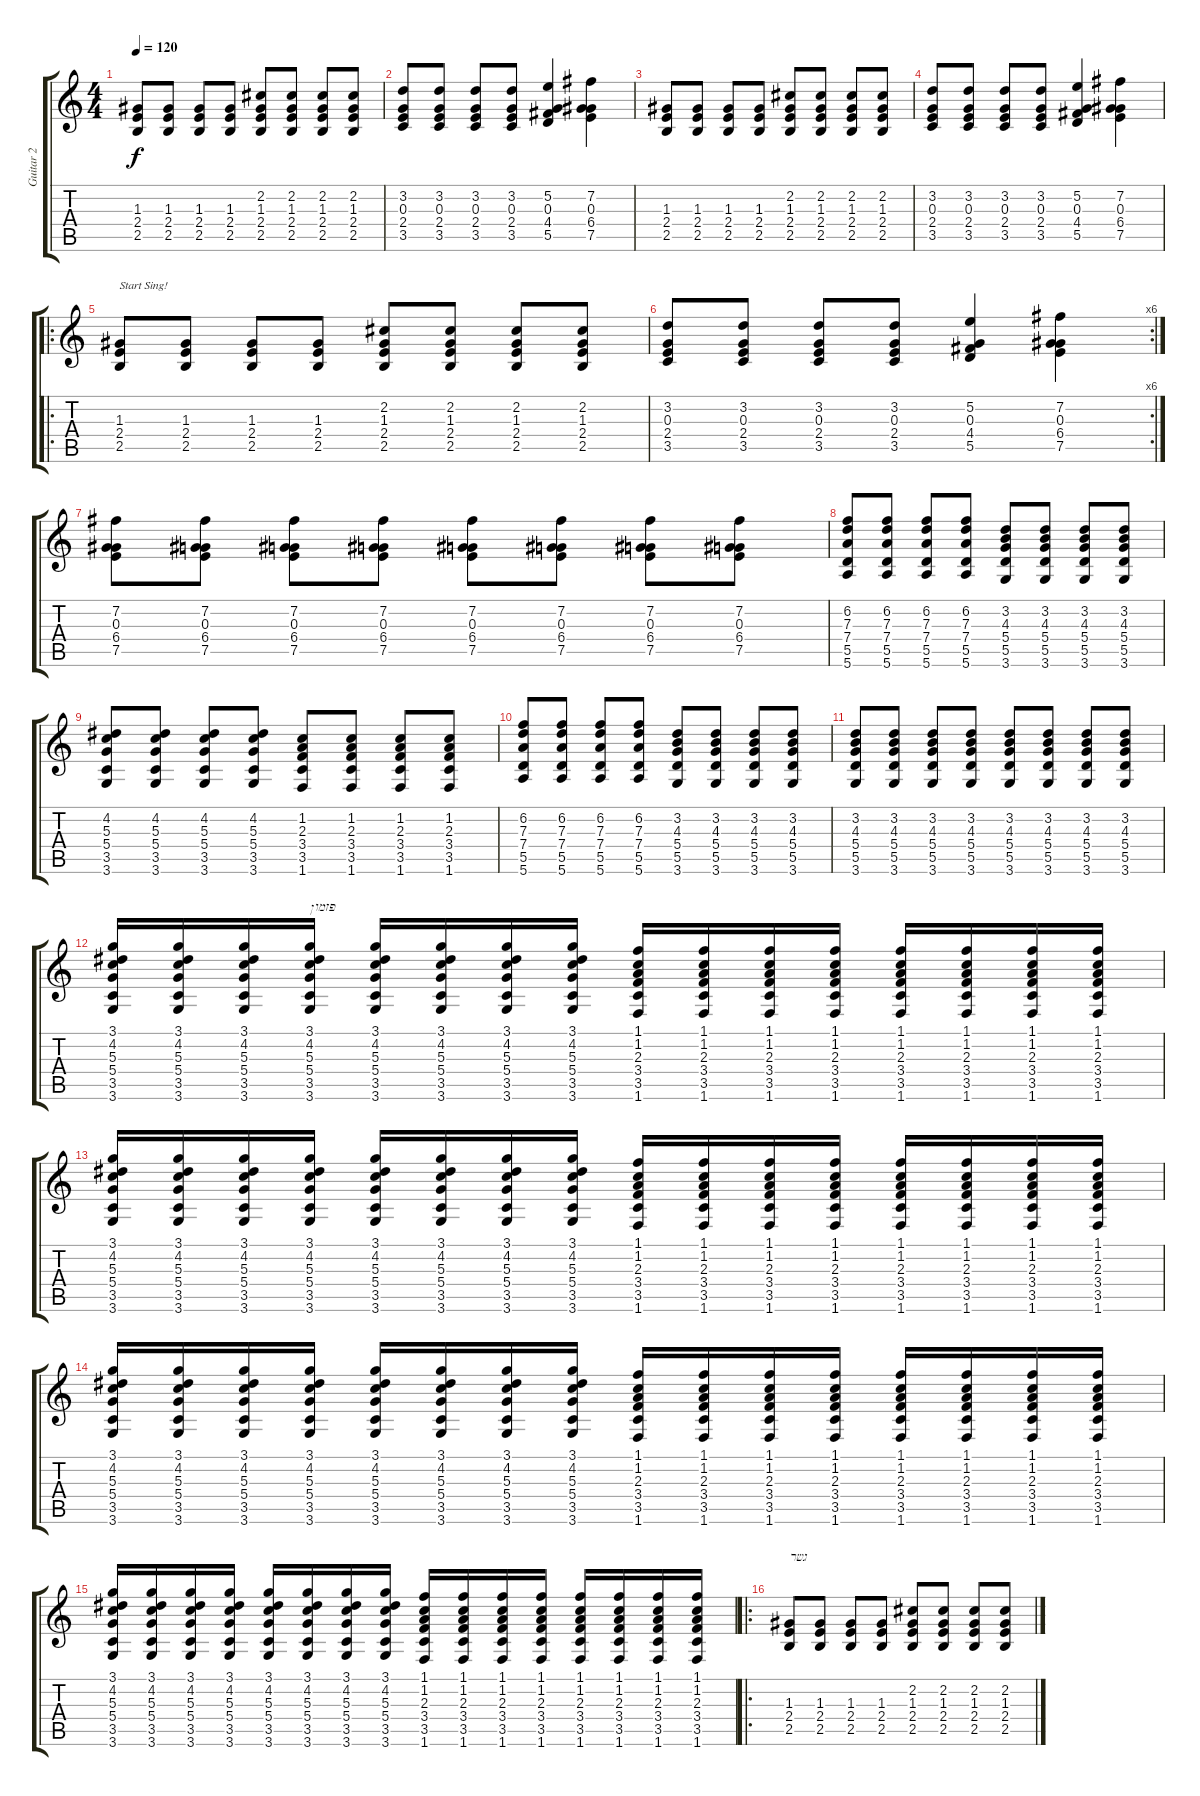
\track ("Guitar 2" "Guitar 2") {instrument electricguitarjazz}
\staff {score tabs}
\tuning (E4 B3 G3 D3 A2 E2) {hide}
\ts (4 4)
\tempo 120
\clef g2
\ks c
(1.3 2.4 2.5).8{dy f instrument electricguitarjazz} (1.3 2.4 2.5).8 (1.3 2.4 2.5).8 (1.3 2.4 2.5).8 (2.2 1.3 2.4 2.5).8 (2.2 1.3 2.4 2.5).8 (2.2 1.3 2.4 2.5).8 (2.2 1.3 2.4 2.5).8 |
(3.2 0.3 2.4 3.5).8 (3.2 0.3 2.4 3.5).8 (3.2 0.3 2.4 3.5).8 (3.2 0.3 2.4 3.5).8 (5.2 0.3 4.4 5.5).4 (7.2 0.3 6.4 7.5).4 |
(1.3 2.4 2.5).8 (1.3 2.4 2.5).8 (1.3 2.4 2.5).8 (1.3 2.4 2.5).8 (2.2 1.3 2.4 2.5).8 (2.2 1.3 2.4 2.5).8 (2.2 1.3 2.4 2.5).8 (2.2 1.3 2.4 2.5).8 |
(3.2 0.3 2.4 3.5).8 (3.2 0.3 2.4 3.5).8 (3.2 0.3 2.4 3.5).8 (3.2 0.3 2.4 3.5).8 (5.2 0.3 4.4 5.5).4 (7.2 0.3 6.4 7.5).4 |
\ro
(1.3 2.4 2.5).8{txt "Start Sing!"} (1.3 2.4 2.5).8 (1.3 2.4 2.5).8 (1.3 2.4 2.5).8 (2.2 1.3 2.4 2.5).8 (2.2 1.3 2.4 2.5).8 (2.2 1.3 2.4 2.5).8 (2.2 1.3 2.4 2.5).8 |
\rc 6
(3.2 0.3 2.4 3.5).8 (3.2 0.3 2.4 3.5).8 (3.2 0.3 2.4 3.5).8 (3.2 0.3 2.4 3.5).8 (5.2 0.3 4.4 5.5).4 (7.2 0.3 6.4 7.5).4 |
(7.2 0.3 6.4 7.5).8 (7.2 0.3 6.4 7.5).8 (7.2 0.3 6.4 7.5).8 (7.2 0.3 6.4 7.5).8 (7.2 0.3 6.4 7.5).8 (7.2 0.3 6.4 7.5).8 (7.2 0.3 6.4 7.5).8 (7.2 0.3 6.4 7.5).8 |
(6.2 7.3 7.4 5.5 5.6).8 (6.2 7.3 7.4 5.5 5.6).8 (6.2 7.3 7.4 5.5 5.6).8 (6.2 7.3 7.4 5.5 5.6).8 (3.2 4.3 5.4 5.5 3.6).8 (3.2 4.3 5.4 5.5 3.6).8 (3.2 4.3 5.4 5.5 3.6).8 (3.2 4.3 5.4 5.5 3.6).8 |
(4.2 5.3 5.4 3.5 3.6).8 (4.2 5.3 5.4 3.5 3.6).8 (4.2 5.3 5.4 3.5 3.6).8 (4.2 5.3 5.4 3.5 3.6).8 (1.2 2.3 3.4 3.5 1.6).8 (1.2 2.3 3.4 3.5 1.6).8 (1.2 2.3 3.4 3.5 1.6).8 (1.2 2.3 3.4 3.5 1.6).8 |
(6.2 7.3 7.4 5.5 5.6).8 (6.2 7.3 7.4 5.5 5.6).8 (6.2 7.3 7.4 5.5 5.6).8 (6.2 7.3 7.4 5.5 5.6).8 (3.2 4.3 5.4 5.5 3.6).8 (3.2 4.3 5.4 5.5 3.6).8 (3.2 4.3 5.4 5.5 3.6).8 (3.2 4.3 5.4 5.5 3.6).8 |
(3.2 4.3 5.4 5.5 3.6).8 (3.2 4.3 5.4 5.5 3.6).8 (3.2 4.3 5.4 5.5 3.6).8 (3.2 4.3 5.4 5.5 3.6).8 (3.2 4.3 5.4 5.5 3.6).8 (3.2 4.3 5.4 5.5 3.6).8 (3.2 4.3 5.4 5.5 3.6).8 (3.2 4.3 5.4 5.5 3.6).8 |
(3.1 4.2 5.3 5.4 3.5 3.6).16 (3.1 4.2 5.3 5.4 3.5 3.6).16 (3.1 4.2 5.3 5.4 3.5 3.6).16 (3.1 4.2 5.3 5.4 3.5 3.6).16{txt "פזמון"} (3.1 4.2 5.3 5.4 3.5 3.6).16 (3.1 4.2 5.3 5.4 3.5 3.6).16 (3.1 4.2 5.3 5.4 3.5 3.6).16 (3.1 4.2 5.3 5.4 3.5 3.6).16 (1.1 1.2 2.3 3.4 3.5 1.6).16 (1.1 1.2 2.3 3.4 3.5 1.6).16 (1.1 1.2 2.3 3.4 3.5 1.6).16 (1.1 1.2 2.3 3.4 3.5 1.6).16 (1.1 1.2 2.3 3.4 3.5 1.6).16 (1.1 1.2 2.3 3.4 3.5 1.6).16 (1.1 1.2 2.3 3.4 3.5 1.6).16 (1.1 1.2 2.3 3.4 3.5 1.6).16 |
(3.1 4.2 5.3 5.4 3.5 3.6).16 (3.1 4.2 5.3 5.4 3.5 3.6).16 (3.1 4.2 5.3 5.4 3.5 3.6).16 (3.1 4.2 5.3 5.4 3.5 3.6).16 (3.1 4.2 5.3 5.4 3.5 3.6).16 (3.1 4.2 5.3 5.4 3.5 3.6).16 (3.1 4.2 5.3 5.4 3.5 3.6).16 (3.1 4.2 5.3 5.4 3.5 3.6).16 (1.1 1.2 2.3 3.4 3.5 1.6).16 (1.1 1.2 2.3 3.4 3.5 1.6).16 (1.1 1.2 2.3 3.4 3.5 1.6).16 (1.1 1.2 2.3 3.4 3.5 1.6).16 (1.1 1.2 2.3 3.4 3.5 1.6).16 (1.1 1.2 2.3 3.4 3.5 1.6).16 (1.1 1.2 2.3 3.4 3.5 1.6).16 (1.1 1.2 2.3 3.4 3.5 1.6).16 |
(3.1 4.2 5.3 5.4 3.5 3.6).16 (3.1 4.2 5.3 5.4 3.5 3.6).16 (3.1 4.2 5.3 5.4 3.5 3.6).16 (3.1 4.2 5.3 5.4 3.5 3.6).16 (3.1 4.2 5.3 5.4 3.5 3.6).16 (3.1 4.2 5.3 5.4 3.5 3.6).16 (3.1 4.2 5.3 5.4 3.5 3.6).16 (3.1 4.2 5.3 5.4 3.5 3.6).16 (1.1 1.2 2.3 3.4 3.5 1.6).16 (1.1 1.2 2.3 3.4 3.5 1.6).16 (1.1 1.2 2.3 3.4 3.5 1.6).16 (1.1 1.2 2.3 3.4 3.5 1.6).16 (1.1 1.2 2.3 3.4 3.5 1.6).16 (1.1 1.2 2.3 3.4 3.5 1.6).16 (1.1 1.2 2.3 3.4 3.5 1.6).16 (1.1 1.2 2.3 3.4 3.5 1.6).16 |
(3.1 4.2 5.3 5.4 3.5 3.6).16 (3.1 4.2 5.3 5.4 3.5 3.6).16 (3.1 4.2 5.3 5.4 3.5 3.6).16 (3.1 4.2 5.3 5.4 3.5 3.6).16 (3.1 4.2 5.3 5.4 3.5 3.6).16 (3.1 4.2 5.3 5.4 3.5 3.6).16 (3.1 4.2 5.3 5.4 3.5 3.6).16 (3.1 4.2 5.3 5.4 3.5 3.6).16 (1.1 1.2 2.3 3.4 3.5 1.6).16 (1.1 1.2 2.3 3.4 3.5 1.6).16 (1.1 1.2 2.3 3.4 3.5 1.6).16 (1.1 1.2 2.3 3.4 3.5 1.6).16 (1.1 1.2 2.3 3.4 3.5 1.6).16 (1.1 1.2 2.3 3.4 3.5 1.6).16 (1.1 1.2 2.3 3.4 3.5 1.6).16 (1.1 1.2 2.3 3.4 3.5 1.6).16 |
\ro
(1.3 2.4 2.5).8{txt "גשר"} (1.3 2.4 2.5).8 (1.3 2.4 2.5).8 (1.3 2.4 2.5).8 (2.2 1.3 2.4 2.5).8 (2.2 1.3 2.4 2.5).8 (2.2 1.3 2.4 2.5).8 (2.2 1.3 2.4 2.5).8
